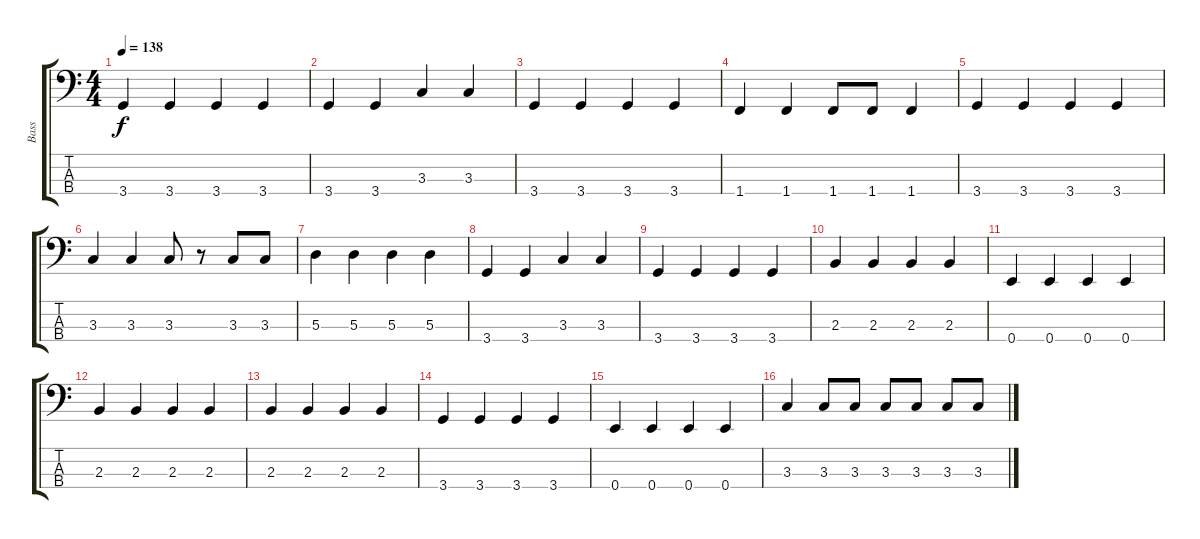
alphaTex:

\track ("Bass" "Bass") {instrument electricbassfinger}
\staff {score tabs}
\tuning (G2 D2 A1 E1) {hide}
\ts (4 4)
\tempo 138
\clef f4
\ks c
3.4.4{dy f} 3.4.4 3.4.4 3.4.4 |
3.4.4 3.4.4 3.3.4 3.3.4 |
3.4.4 3.4.4 3.4.4 3.4.4 |
1.4.4 1.4.4 1.4.8 1.4.8 1.4.4 |
3.4.4 3.4.4 3.4.4 3.4.4 |
3.3.4 3.3.4 3.3.8 r.8 3.3.8 3.3.8 |
5.3.4 5.3.4 5.3.4 5.3.4 |
3.4.4 3.4.4 3.3.4 3.3.4 |
3.4.4 3.4.4 3.4.4 3.4.4 |
2.3.4 2.3.4 2.3.4 2.3.4 |
0.4.4 0.4.4 0.4.4 0.4.4 |
2.3.4 2.3.4 2.3.4 2.3.4 |
2.3.4 2.3.4 2.3.4 2.3.4 |
3.4.4 3.4.4 3.4.4 3.4.4 |
0.4.4 0.4.4 0.4.4 0.4.4 |
3.3.4 3.3.8 3.3.8 3.3.8 3.3.8 3.3.8 3.3.8
